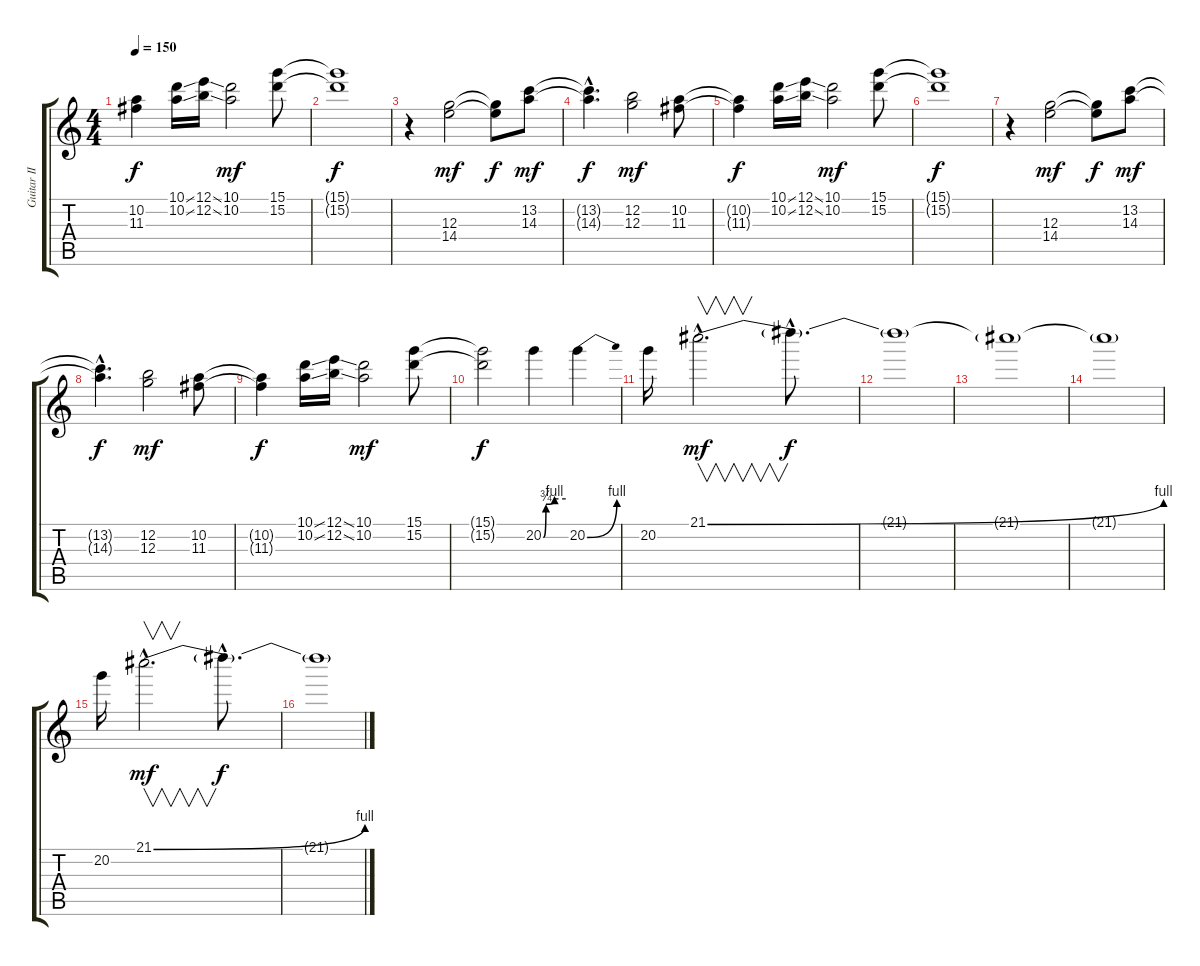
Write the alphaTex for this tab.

\track ("Guitar II" "Guitar II") {instrument distortionguitar}
\staff {score tabs}
\tuning (E4 B3 G3 D3 A2 E2) {hide}
\ts (4 4)
\tempo 150
\clef g2
\ks c
(10.2{t} 11.3{t}).4{dy f} (10.1{ss} 10.2{ss}).16 (12.1{ss} 12.2{ss}).16 (10.1 10.2).2{dy mf} (15.1 15.2).8 |
(15.1{t} 15.2{t}).1{dy f} |
r.4 (12.3 14.4).2{dy mf} (12.3{t} 14.4{t}).8{dy f} (13.2 14.3).8{dy mf} |
(13.2{hac t} 14.3{hac t}).4{d dy f} (12.2 12.3).2{dy mf} (10.2 11.3).8 |
(10.2{t} 11.3{t}).4{dy f} (10.1{ss} 10.2{ss}).16 (12.1{ss} 12.2{ss}).16 (10.1 10.2).2{dy mf} (15.1 15.2).8 |
(15.1{t} 15.2{t}).1{dy f} |
r.4 (12.3 14.4).2{dy mf} (12.3{t} 14.4{t}).8{dy f} (13.2 14.3).8{dy mf} |
(13.2{hac t} 14.3{hac t}).4{d dy f} (12.2 12.3).2{dy mf} (10.2 11.3).8 |
(10.2{t} 11.3{t}).4{dy f} (10.1{ss} 10.2{ss}).16 (12.1{ss} 12.2{ss}).16 (10.1 10.2).2{dy mf} (15.1 15.2).8 |
(15.1{t} 15.2{t}).2{dy f} 20.2{be (custom 0 0 7 3 30 4 60 4)}.4 20.2{be (bend 0 0 60 4)}.4 |
20.2.16 21.1{be (bend 0 0 60 4) hac}.2{v d dy mf} 21.1{hac t}.8{d dy f} |
21.1{t}.1 |
21.1{t}.1 |
21.1{t}.1 |
20.2.16 21.1{be (bend 0 0 60 4) hac}.2{v d dy mf} 21.1{hac t}.8{d dy f} |
21.1{t}.1
